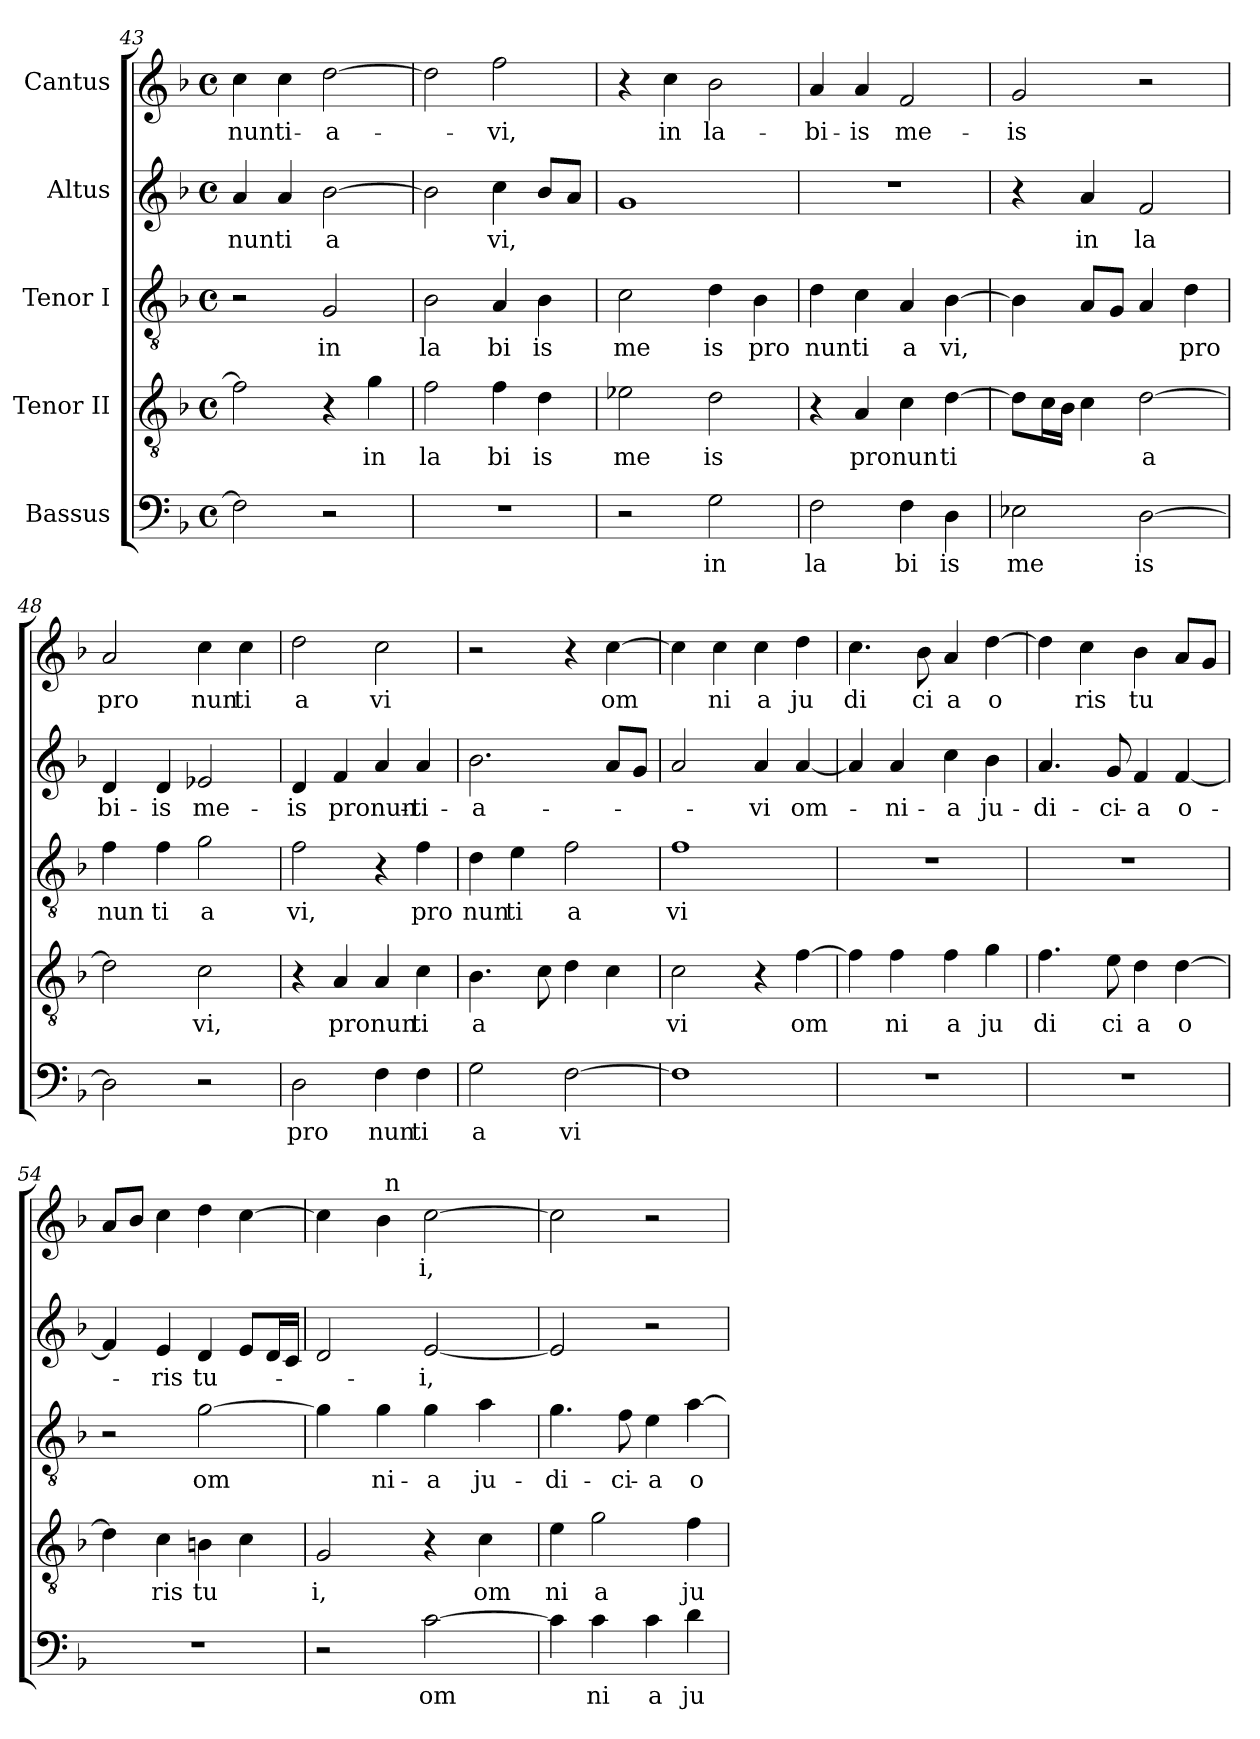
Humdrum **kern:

**kern	**text	**kern	**text	**kern	**text	**kern	**text	**kern	**text
*part5	*part5	*part4	*part4	*part3	*part3	*part2	*part2	*part1	*part1
*staff5	*staff5	*staff4	*staff4	*staff3	*staff3	*staff2	*staff2	*staff1	*staff1
*I"Bassus	*	*I"Tenor II	*	*I"Tenor I	*	*I"Altus	*	*I"Cantus	*
*clefF4	*	*clefGv2	*	*clefGv2	*	*clefG2	*	*clefG2	*
*k[b-]	*	*k[b-]	*	*k[b-]	*	*k[b-]	*	*k[b-]	*
*F:	*	*F:	*	*F:	*	*F:	*	*F:	*
*M4/4	*	*M4/4	*	*M4/4	*	*M4/4	*	*M4/4	*
*met(c)	*	*met(c)	*	*met(c)	*	*met(c)	*	*met(c)	*
=43	=43	=43	=43	=43	=43	=43	=43	=43	=43
!	!	!	!	!	!	!	!LO:LY:b:cj	!	!LO:LY:b:cj
2F\]	.	2f\]	.	2r	.	4a/	nunti	4cc\	-nunti-
.	.	.	.	.	.	4a/	.	4cc\	.
!	!	!	!	!	!LO:LY:b:cj	!	!LO:LY:b:cj	!	!LO:LY:b:cj
2r	.	4r	.	2G/	in	[>2b-\	a	[>2dd\	-a-
!	!	!	!LO:LY:b:cj	!	!	!	!	!	!
.	.	4g\	in	.	.	.	.	.	.
=44	=44	=44	=44	=44	=44	=44	=44	=44	=44
!	!	!	!LO:LY:b:cj	!	!LO:LY:b:cj	!	!	!	!
1r	.	2f\	la	2B-\	la	2b-\]	.	2dd\]	.
!	!	!	!LO:LY:b:cj	!	!LO:LY:b:cj	!	!LO:LY:b:cj	!	!LO:LY:b:cj
.	.	4f\	bi	4A/	bi	4cc\	vi,	2ff\	-vi,
!	!	!	!LO:LY:b:cj	!	!LO:LY:b:cj	!	!	!	!
.	.	4d\	is	4B-\	is	8b-/L	.	.	.
.	.	.	.	.	.	8a/J	.	.	.
=45	=45	=45	=45	=45	=45	=45	=45	=45	=45
!	!	!	!LO:LY:b:cj	!	!LO:LY:b:cj	!	!	!	!
2r	.	2e-X\	me	2c\	me	1g	.	4r	.
!	!	!	!	!	!	!	!	!	!LO:LY:b:cj
.	.	.	.	.	.	.	.	4cc\	in
!	!LO:LY:b:cj	!	!LO:LY:b:cj	!	!LO:LY:b:cj	!	!	!	!LO:LY:b:cj
2G\	in	2d\	is	4d\	is	.	.	2b-\	la-
!	!	!	!	!	!LO:LY:b:cj	!	!	!	!
.	.	.	.	4B-\	pro	.	.	.	.
=46	=46	=46	=46	=46	=46	=46	=46	=46	=46
!	!LO:LY:b:cj	!	!	!	!LO:LY:b:cj	!	!	!	!LO:LY:b:cj
2F\	la	4r	.	4d\	nunti	1r	.	4a/	-bi-
!	!	!	!LO:LY:b	!	!	!	!	!	!LO:LY:b:cj
.	.	4A/	pronun	4c\	.	.	.	4a/	-is
!	!LO:LY:b:cj	!	!	!	!LO:LY:b:cj	!	!	!	!LO:LY:b:cj
4F\	bi	4c\	.	4A/	a	.	.	2f/	me-
!	!LO:LY:b:cj	!	!LO:LY:b:cj	!	!LO:LY:b:cj	!	!	!	!
4D\	is	[>4d\	ti	[>4B-\	vi,	.	.	.	.
=47	=47	=47	=47	=47	=47	=47	=47	=47	=47
!	!LO:LY:b:cj	!	!	!	!	!	!	!	!LO:LY:b:cj
2E-X\	me	8d\L]	.	4B-\]	.	4r	.	2g/	-is
.	.	16c\	.	.	.	.	.	.	.
.	.	16B-\J	.	.	.	.	.	.	.
!	!	!	!	!	!	!	!LO:LY:b:cj	!	!
.	.	4c\	.	8A/L	.	4a/	in	.	.
.	.	.	.	8G/J	.	.	.	.	.
!	!LO:LY:b:cj	!	!LO:LY:b:cj	!	!	!	!LO:LY:b:cj	!	!
[>2D\	is	[>2d\	a	4A/	.	2f/	la	2r	.
!	!	!	!	!	!LO:LY:b:cj	!	!	!	!
.	.	.	.	4d\	pro	.	.	.	.
!!LO:LB:g=z
=48	=48	=48	=48	=48	=48	=48	=48	=48	=48
!	!	!	!	!	!LO:LY:b:cj	!	!LO:LY:b:cj	!	!LO:LY:b:cj
*	*	*^	*	*	*	*	*	*	*
2D\]	.	2d\]	8ryy	.	4f\	nun	4d/	bi-	2a/	pro
.	.	.	2..ryy	.	.	.	.	.	.	.
!	!	!	!	!	!	!LO:LY:b:cj	!	!LO:LY:b:cj	!	!
.	.	.	.	.	4f\	ti	4d/	-is	.	.
!	!	!	!	!LO:LY:b:cj	!	!LO:LY:b:cj	!	!LO:LY:b:cj	!	!LO:LY:b:cj
2r	.	2c\	.	vi,	2g\	a	2e-X/	me-	4cc\	nun
!	!	!	!	!	!	!	!	!	!	!LO:LY:b:cj
.	.	.	.	.	.	.	.	.	4cc\	ti
=49	=49	=49	=49	=49	=49	=49	=49	=49	=49	=49
!	!LO:LY:b:cj	!	!	!	!	!LO:LY:b:cj	!	!LO:LY:b:cj	!	!LO:LY:b:cj
*	*	*v	*v	*	*	*	*	*	*	*
2D\	pro	4r	.	2f\	vi,	4d/	-is	2dd\	a
!	!	!	!LO:LY:b	!	!	!	!LO:LY:b	!	!
.	.	4A/	pronun	.	.	4f/	pronun-	.	.
!	!LO:LY:b:cj	!	!	!	!	!	!	!	!LO:LY:b:cj
4F\	nun	4A/	.	4r	.	4a/	.	2cc\	vi
!	!LO:LY:b:cj	!	!LO:LY:b:cj	!	!LO:LY:b:cj	!	!LO:LY:b:cj	!	!
4F\	ti	4c\	ti	4f\	pro	4a/	-ti-	.	.
=50	=50	=50	=50	=50	=50	=50	=50	=50	=50
!	!LO:LY:b:cj	!	!LO:LY:b:cj	!	!LO:LY:b:cj	!	!LO:LY:b:cj	!	!
2G\	a	4.B-\	a	4d\	nun	2.b-\	-a-	2r	.
!	!	!	!	!	!LO:LY:b:cj	!	!	!	!
.	.	.	.	4e\	ti	.	.	.	.
.	.	8c\	.	.	.	.	.	.	.
!	!LO:LY:b:cj	!	!	!	!LO:LY:b:cj	!	!	!	!
[>2F\	vi	4d\	.	2f\	a	.	.	4r	.
!	!	!	!	!	!	!	!	!	!LO:LY:b
.	.	4c\	.	.	.	8a/L	.	[>4cc\	om
.	.	.	.	.	.	8g/J	.	.	.
=51	=51	=51	=51	=51	=51	=51	=51	=51	=51
!	!	!	!LO:LY:b:cj	!	!LO:LY:b:cj	!	!	!	!
1F]	.	2c\	vi	1f	vi	2a/	.	4cc\]	.
!	!	!	!	!	!	!	!	!	!LO:LY:b:cj
.	.	.	.	.	.	.	.	4cc\	ni
!	!	!	!	!	!	!	!LO:LY:b:cj	!	!LO:LY:b:cj
.	.	4r	.	.	.	4a/	-vi	4cc\	a
!	!	!	!LO:LY:b	!	!	!	!LO:LY:b	!	!LO:LY:b:cj
.	.	[>4f\	om	.	.	[<4a/	om-	4dd\	ju
=52	=52	=52	=52	=52	=52	=52	=52	=52	=52
!	!	!	!	!	!	!	!	!	!LO:LY:b:cj
1r	.	4f\]	.	1r	.	4a/]	.	4.cc\	di
!	!	!	!LO:LY:b:cj	!	!	!	!LO:LY:b:cj	!	!
.	.	4f\	ni	.	.	4a/	-ni-	.	.
!	!	!	!	!	!	!	!	!	!LO:LY:b:cj
.	.	.	.	.	.	.	.	8b-\	ci
!	!	!	!LO:LY:b:cj	!	!	!	!LO:LY:b:cj	!	!LO:LY:b:cj
.	.	4f\	a	.	.	4cc\	-a	4a/	a
!	!	!	!LO:LY:b:cj	!	!	!	!LO:LY:b:cj	!	!LO:LY:b:cj
.	.	4g\	ju	.	.	4b-\	ju-	[>4dd\	o
=53	=53	=53	=53	=53	=53	=53	=53	=53	=53
!	!	!	!LO:LY:b:cj	!	!	!	!LO:LY:b:cj	!	!
1r	.	4.f\	di	1r	.	4.a/	-di-	4dd\]	.
!	!	!	!	!	!	!	!	!	!LO:LY:b:cj
.	.	.	.	.	.	.	.	4cc\	ris
!	!	!	!LO:LY:b:cj	!	!	!	!LO:LY:b:cj	!	!
.	.	8e\	ci	.	.	8g/	-ci-	.	.
!	!	!	!LO:LY:b:cj	!	!	!	!LO:LY:b:cj	!	!LO:LY:b:cj
.	.	4d\	a	.	.	4f/	-a	4b-\	tu
!	!	!	!LO:LY:b:cj	!	!	!	!LO:LY:b:cj	!	!
.	.	[>4d\	o	.	.	[<4f/	o-	8a/L	.
.	.	.	.	.	.	.	.	8g/J	.
=54	=54	=54	=54	=54	=54	=54	=54	=54	=54
1r	.	4d\]	.	2r	.	4f/]	.	8a/L	.
.	.	.	.	.	.	.	.	8b-/J	.
!	!	!	!LO:LY:b:cj	!	!	!	!LO:LY:b:cj	!	!
.	.	4c\	ris	.	.	4e/	-ris	4cc\	.
!	!	!	!LO:LY:b:cj	!	!LO:LY:b	!	!LO:LY:b:cj	!	!
.	.	4Bn\	tu	[>2g\	om	4d/	tu-	4dd\	.
.	.	4c\	.	.	.	8e/L	.	[<4cc\	.
.	.	.	.	.	.	16d/	.	.	.
.	.	.	.	.	.	16c/J	.	.	.
!!LO:LB:g=z
=55	=55	=55	=55	=55	=55	=55	=55	=55	=55
!	!	!	!LO:LY:b:cj	!	!	!	!	!	!
*	*	*	*	*	*	*^	*	*^	*
*	*	*	*	*	*	*	*	*	*	*^	*
2r	.	2G/	i,	4g\]	.	2d/	8ryy	.	4cc\]	8ryy	4ryy	.
.	.	.	.	.	.	.	64ryy	.	.	64ryy	.	.
.	.	.	.	.	.	.	2ryy	.	.	2ryy	.	.
!	!	!	!	!	!LO:LY:b:cj	!	!	!	!	!	!	!
.	.	.	.	4g\	ni-	.	.	.	4b-\	.	64ryy	.
!	!	!	!	!	!	!	!	!	!	!	!LO:TX:a:t=n	!
.	.	.	.	.	.	.	.	.	.	.	2ryy	.
!	!LO:LY:b	!	!	!	!LO:LY:b:cj	!	!	!LO:LY:b:cj	!	!	!	!LO:LY:b:cj
[>2c\	om	4r	.	4g\	-a	[<2e/	.	-i,	[>2cc\	.	.	i,
.	.	.	.	.	.	.	4ryy	.	.	4ryy	.	.
!	!	!	!LO:LY:b:cj	!	!LO:LY:b:cj	!	!	!	!	!	!	!
.	.	4c\	om	4a\	ju-	.	.	.	.	.	.	.
.	.	.	.	.	.	.	.	.	.	.	8...ryy	.
.	.	.	.	.	.	.	16..ryy	.	.	16..ryy	.	.
=56	=56	=56	=56	=56	=56	=56	=56	=56	=56	=56	=56	=56
!	!	!	!LO:LY:b:cj	!	!LO:LY:b:cj	!	!	!	!	!	!	!
*	*	*	*	*	*	*v	*v	*	*	*	*	*
*	*	*	*	*	*	*	*	*v	*v	*v	*
4c\]	.	4e\	ni	4.g\	-di-	2e/]	.	2cc\]	.
!	!LO:LY:b:cj	!	!LO:LY:b:cj	!	!	!	!	!	!
4c\	ni	2g\	a	.	.	.	.	.	.
!	!	!	!	!	!LO:LY:b:cj	!	!	!	!
.	.	.	.	8f\	-ci-	.	.	.	.
!	!LO:LY:b:cj	!	!	!	!LO:LY:b:cj	!	!	!	!
4c\	a	.	.	4e\	-a	2r	.	2r	.
!	!LO:LY:b:cj	!	!LO:LY:b:cj	!	!LO:LY:b:cj	!	!	!	!
4d\	ju	4f\	ju	[>4a\	o-	.	.	.	.
=	=	=	=	=	=	=	=	=	=
*-	*-	*-	*-	*-	*-	*-	*-	*-	*-
